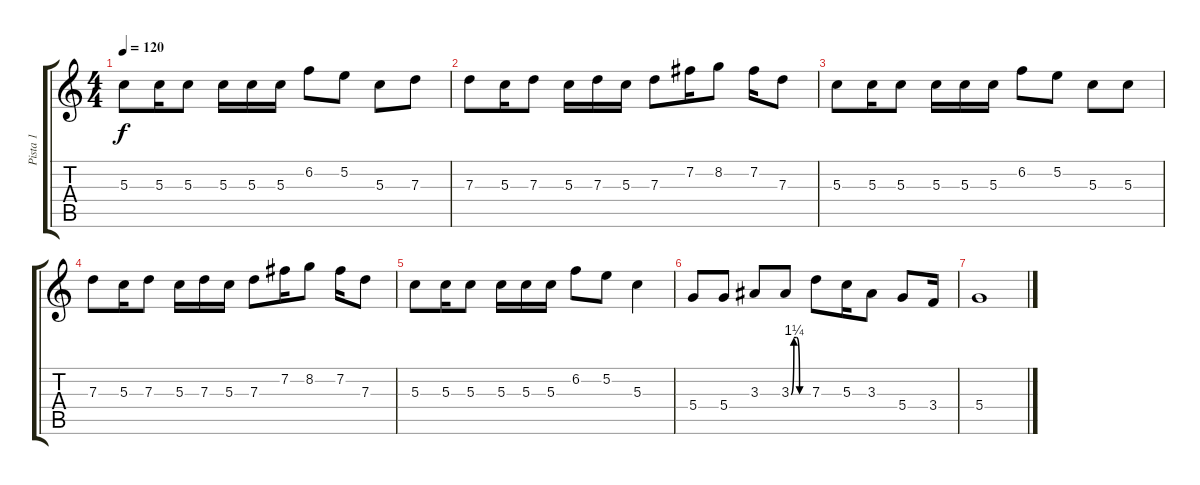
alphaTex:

\track ("Pista 1" "Pista 1") {instrument overdrivenguitar}
\staff {score tabs}
\tuning (E4 B3 G3 D3 A2 E2) {hide}
\ts (4 4)
\tempo 120
\clef g2
\ks c
5.3.8{dy f} 5.3.16 5.3.8 5.3.16 5.3.16 5.3.16 6.2.8 5.2.8 5.3.8 7.3.8 |
7.3.8 5.3.16 7.3.8 5.3.16 7.3.16 5.3.16 7.3.8 7.2.16 8.2.8 7.2.16 7.3.8 |
5.3.8 5.3.16 5.3.8 5.3.16 5.3.16 5.3.16 6.2.8 5.2.8 5.3.8 5.3.8 |
7.3.8 5.3.16 7.3.8 5.3.16 7.3.16 5.3.16 7.3.8 7.2.16 8.2.8 7.2.16 7.3.8 |
5.3.8 5.3.16 5.3.8 5.3.16 5.3.16 5.3.16 6.2.8 5.2.8 5.3.4 |
5.4.8 5.4.8 3.3.8 3.3{be (custom 0 0 10 5 20 5 30 0 60 0)}.8 7.3.8 5.3.16 3.3.8 5.4.8 3.4.16 |
5.4.1
